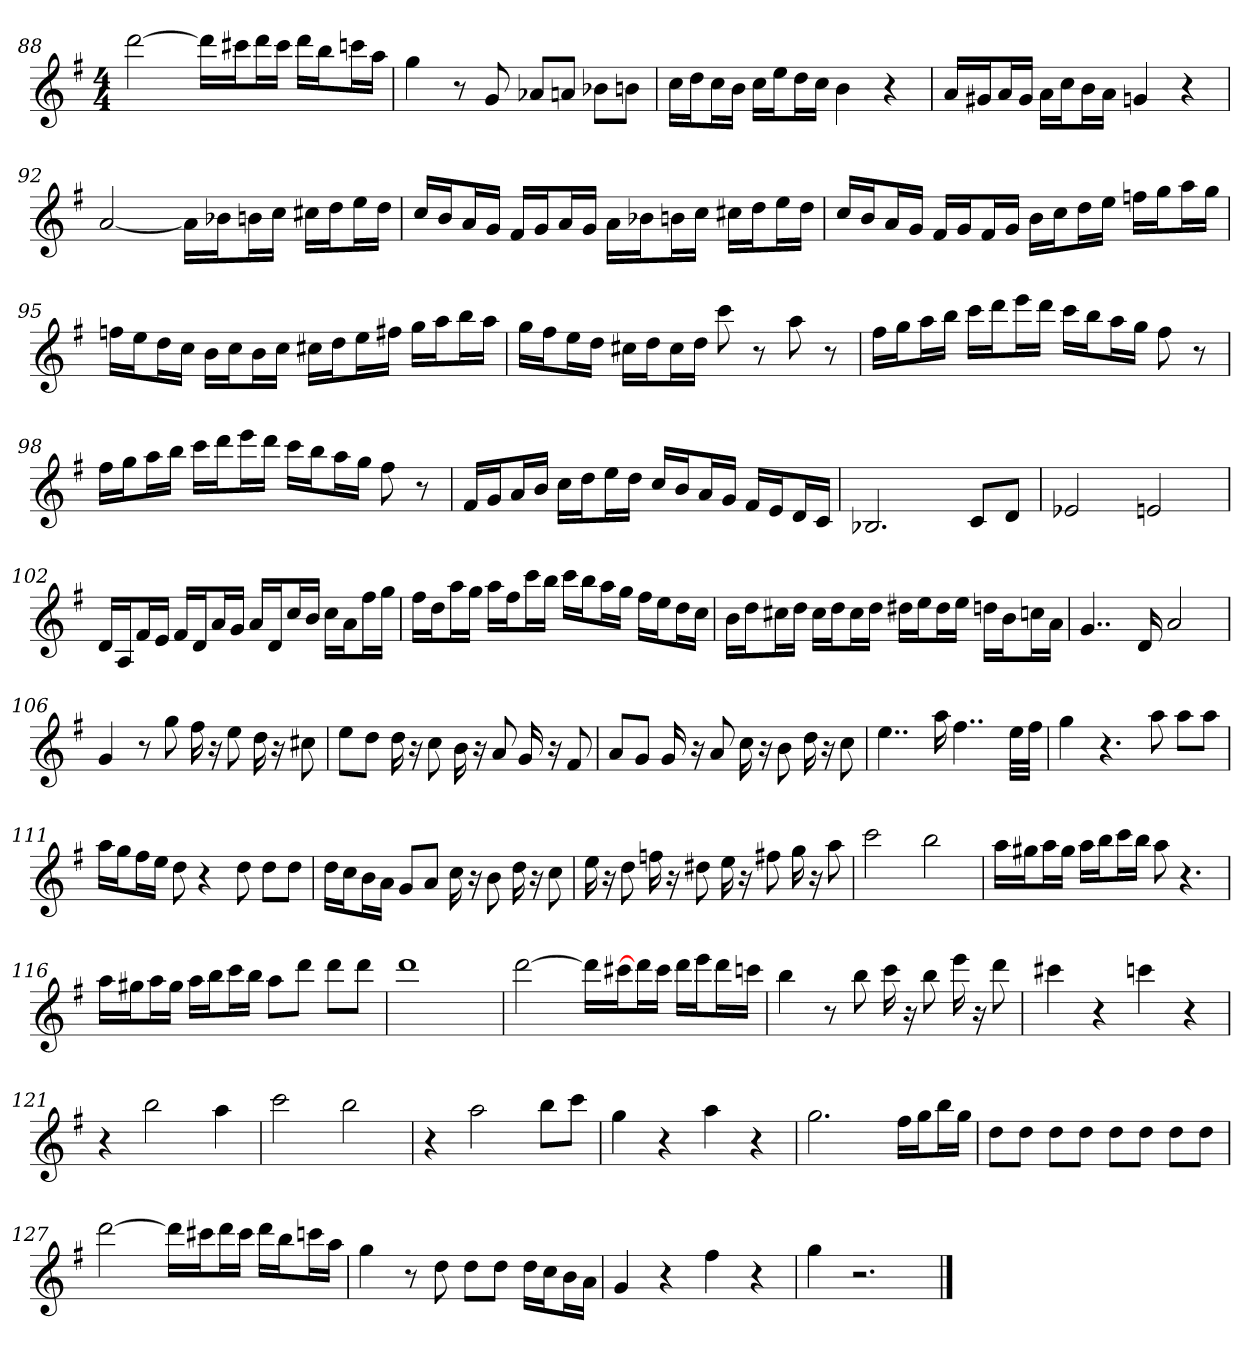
**kern
*part1
*staff1
*k[f#]
*G:
*M4/4
=88
[2ddd
16dddLL]
16ccc#XJ
16dddL
16ccc#JJ
16dddLL
16bbJ
16cccnL
16aaJJ
=89
4gg
8r
8g
8a-XL
8anJ
8b-XL
8bnJ
=90
16ccLL
16ddJ
16ccL
16bJJ
16ccLL
16eeJ
16ddL
16ccJJ
4b
4r
=91
16aLL
16g#XJ
16aL
16g#JJ
16aLL
16ccJ
16bL
16aJJ
4gn
4r
=92
[2a
16aLL]
16b-XJ
16bnL
16ccJJ
16cc#XLL
16ddJ
16eeL
16ddJJ
=93
16ccLL
16bJ
16aL
16gJJ
16f#LL
16gJ
16aL
16gJJ
16aLL
16b-XJ
16bnL
16ccJJ
16cc#XLL
16ddJ
16eeL
16ddJJ
=94
16ccLL
16bJ
16aL
16gJJ
16f#LL
16gJ
16f#L
16gJJ
16bLL
16ccJ
16ddL
16eeJJ
16ffnLL
16ggJ
16aaL
16ggJJ
=95
16ffnLL
16eeJ
16ddL
16ccJJ
16bLL
16ccJ
16bL
16ccJJ
16cc#XLL
16ddJ
16eeL
16ff#XJJ
16ggLL
16aaJ
16bbL
16aaJJ
=96
16ggLL
16ff#J
16eeL
16ddJJ
16cc#XLL
16ddJ
16cc#L
16ddJJ
8ccc
8r
8aa
8r
=97
16ff#LL
16ggJ
16aaL
16bbJJ
16cccLL
16dddJ
16eeeL
16dddJJ
16cccLL
16bbJ
16aaL
16ggJJ
8ff#
8r
=98
16ff#LL
16ggJ
16aaL
16bbJJ
16cccLL
16dddJ
16eeeL
16dddJJ
16cccLL
16bbJ
16aaL
16ggJJ
8ff#
8r
=99
16f#LL
16gJ
16aL
16bJJ
16ccLL
16ddJ
16eeL
16ddJJ
16ccLL
16bJ
16aL
16gJJ
16f#LL
16eJ
16dL
16cJJ
=100
2.B-X
8cL
8dJ
=101
2e-X
2en
=102
16dLL
16AJ
16f#L
16eJJ
16f#LL
16dJ
16aL
16gJJ
16aLL
16dJ
16ccL
16bJJ
16ccLL
16aJ
16ff#L
16ggJJ
=103
16ff#LL
16ddJ
16aaL
16ggJJ
16aaLL
16ff#J
16cccL
16bbJJ
16cccLL
16bbJ
16aaL
16ggJJ
16ff#LL
16eeJ
16ddL
16ccJJ
=104
16bLL
16ddJ
16cc#XL
16ddJJ
16cc#LL
16ddJ
16cc#L
16ddJJ
16dd#XLL
16eeJ
16dd#L
16eeJJ
16ddnLL
16bJ
16ccnL
16aJJ
=105
4..g
16d
2a
=106
4g
8r
8gg
16ff#
16r
8ee
16dd
16r
8cc#X
=107
8eeL
8ddJ
16dd
16r
8cc
16b
16r
8a
16g
16r
8f#
=108
8aL
8gJ
16g
16r
8a
16cc
16r
8b
16dd
16r
8cc
=109
4..ee
16aa
4..ff#
32eeLLL
32ff#JJJ
=110
4gg
4.r
8aa
8aaL
8aaJ
=111
16aaLL
16ggJ
16ff#L
16eeJJ
8dd
4r
8dd
8ddL
8ddJ
=112
16ddLL
16ccJ
16bL
16aJJ
8gL
8aJ
16cc
16r
8b
16dd
16r
8cc
=113
16ee
16r
8dd
16ffn
16r
8dd#X
16ee
16r
8ff#X
16gg
16r
8aa
=114
2ccc
2bb
=115
16aaLL
16gg#XJ
16aaL
16gg#JJ
16aaLL
16bbJ
16cccL
16bbJJ
8aa
4.r
=116
16aaLL
16gg#XJ
16aaL
16gg#JJ
16aaLL
16bbJ
16cccL
16bbJJ
8aaL
8dddJ
8dddL
8dddJ
=117
1ddd
=118
[2ddd
16dddLL]
16ccc#XJ
16dddL]
16ccc#JJ
16dddLL
16eeeJ
16dddL
16cccnJJ
=119
4bb
8r
8bb
16ccc
16r
8bb
16eee
16r
8ddd
=120
4ccc#X
4r
4cccn
4r
=121
4r
2bb
4aa
=122
2ccc
2bb
=123
4r
2aa
8bbL
8cccJ
=124
4gg
4r
4aa
4r
=125
2.gg
16ff#LL
16ggJ
16bbL
16ggJJ
=126
8ddL
8ddJ
8ddL
8ddJ
8ddL
8ddJ
8ddL
8ddJ
=127
[2ddd
16dddLL]
16ccc#XJ
16dddL
16ccc#JJ
16dddLL
16bbJ
16cccnL
16aaJJ
=128
4gg
8r
8dd
8ddL
8ddJ
16ddLL
16ccJ
16bL
16aJJ
=129
4g
4r
4ff#
4r
=130
4gg
2.r
==
*-
